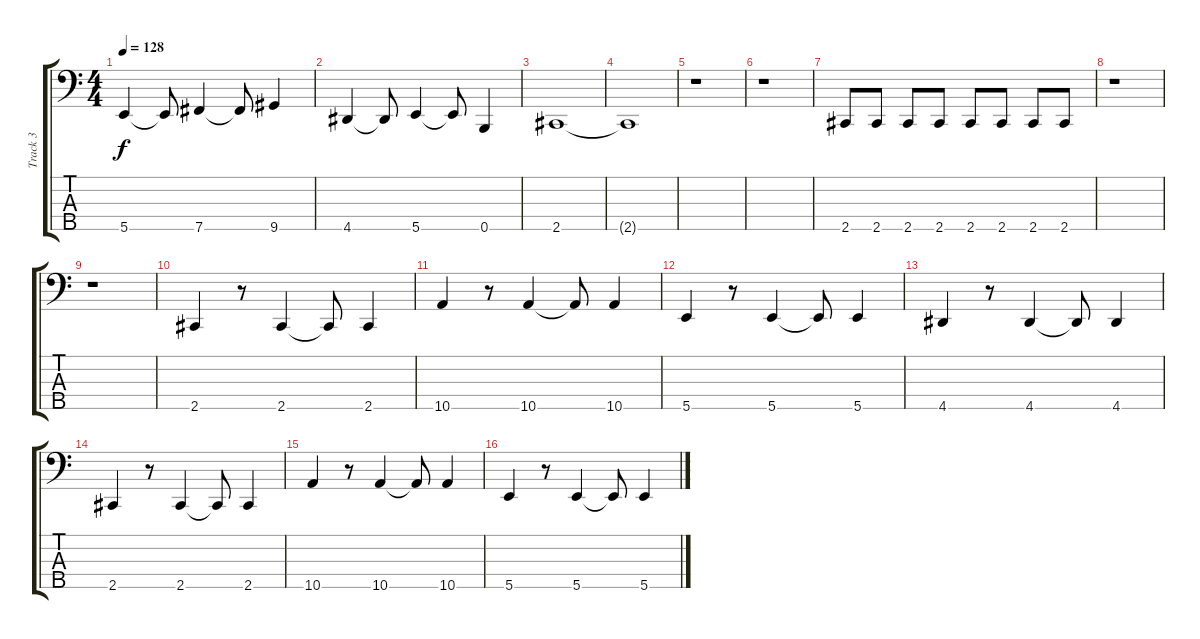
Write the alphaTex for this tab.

\track ("Track 3" "Track 3") {instrument electricbassfinger}
\staff {score tabs}
\tuning (A2 E2 B1 Gb1 B0) {hide}
\ts (4 4)
\tempo 128
\clef f4
\ks c
5.5.4{dy f} 5.5{t}.8 7.5.4 7.5{t}.8 9.5.4 |
4.5.4 4.5{t}.8 5.5.4 5.5{t}.8 0.5.4 |
2.5.1 |
2.5{t}.1 |
r.1 |
r.1 |
2.5.8 2.5.8 2.5.8 2.5.8 2.5.8 2.5.8 2.5.8 2.5.8 |
r.1 |
r.1 |
2.5.4 r.8 2.5.4 2.5{t}.8 2.5.4 |
10.5.4 r.8 10.5.4 10.5{t}.8 10.5.4 |
5.5.4 r.8 5.5.4 5.5{t}.8 5.5.4 |
4.5.4 r.8 4.5.4 4.5{t}.8 4.5.4 |
2.5.4 r.8 2.5.4 2.5{t}.8 2.5.4 |
10.5.4 r.8 10.5.4 10.5{t}.8 10.5.4 |
5.5.4 r.8 5.5.4 5.5{t}.8 5.5.4
